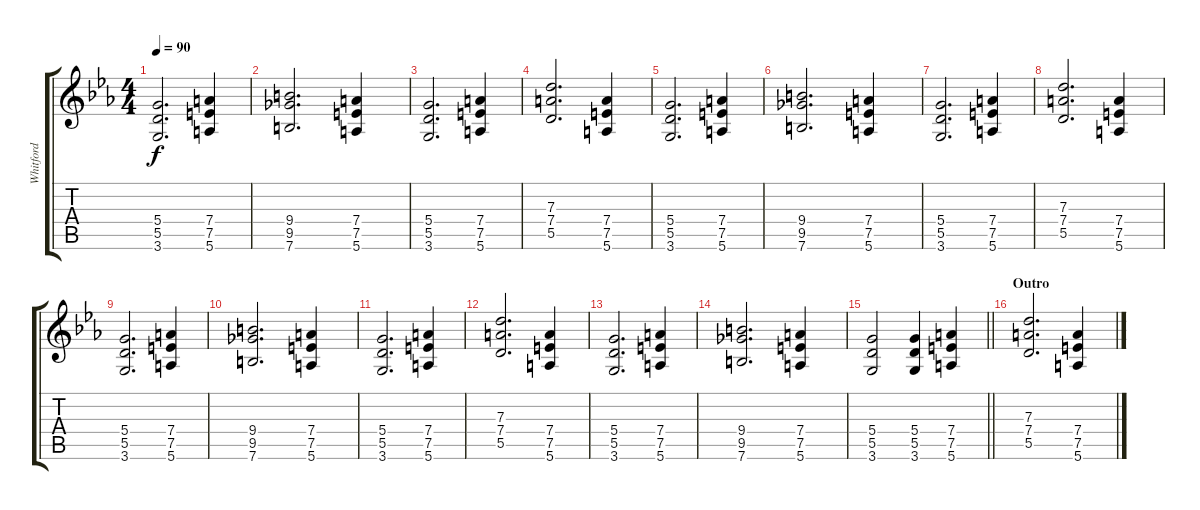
\track ("Whitford" "Whitford") {instrument overdrivenguitar}
\staff {score tabs}
\tuning (E4 B3 G3 D3 A2 E2) {hide}
\ts (4 4)
\tempo 90
\clef g2
\ks eb
(5.4 5.5 3.6).2{d dy f} (7.4 7.5 5.6).4 |
(9.4 9.5 7.6).2{d} (7.4 7.5 5.6).4 |
(5.4 5.5 3.6).2{d} (7.4 7.5 5.6).4 |
(7.3 7.4 5.5).2{d} (7.4 7.5 5.6).4 |
(5.4 5.5 3.6).2{d} (7.4 7.5 5.6).4 |
(9.4 9.5 7.6).2{d} (7.4 7.5 5.6).4 |
(5.4 5.5 3.6).2{d} (7.4 7.5 5.6).4 |
(7.3 7.4 5.5).2{d} (7.4 7.5 5.6).4 |
(5.4 5.5 3.6).2{d} (7.4 7.5 5.6).4 |
(9.4 9.5 7.6).2{d} (7.4 7.5 5.6).4 |
(5.4 5.5 3.6).2{d} (7.4 7.5 5.6).4 |
(7.3 7.4 5.5).2{d} (7.4 7.5 5.6).4 |
(5.4 5.5 3.6).2{d} (7.4 7.5 5.6).4 |
(9.4 9.5 7.6).2{d} (7.4 7.5 5.6).4 |
\barLineRight lightlight
(5.4 5.5 3.6).2 (5.4 5.5 3.6).4 (7.4 7.5 5.6).4 |
\section ("" "Outro")
(7.3 7.4 5.5).2{d} (7.4 7.5 5.6).4
